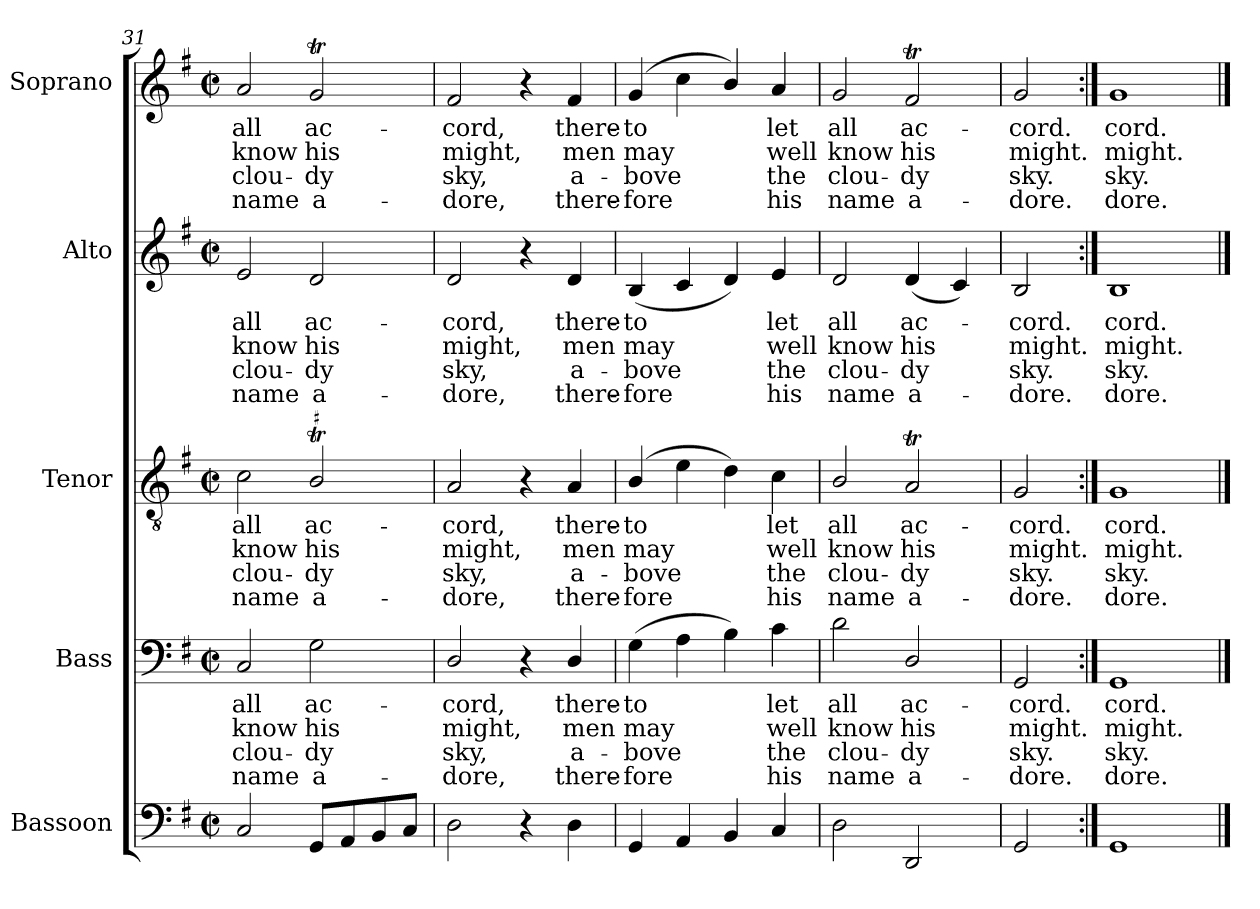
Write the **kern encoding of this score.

**kern	**kern	**text	**text	**text	**text	**kern	**text	**text	**text	**text	**kern	**text	**text	**text	**text	**kern	**text	**text	**text	**text
*part5	*part4	*part4	*part4	*part4	*part4	*part3	*part3	*part3	*part3	*part3	*part2	*part2	*part2	*part2	*part2	*part1	*part1	*part1	*part1	*part1
*staff5	*staff4	*staff4	*staff4	*staff4	*staff4	*staff3	*staff3	*staff3	*staff3	*staff3	*staff2	*staff2	*staff2	*staff2	*staff2	*staff1	*staff1	*staff1	*staff1	*staff1
*I"Bassoon	*I"Bass	*	*	*	*	*I"Tenor	*	*	*	*	*I"Alto	*	*	*	*	*I"Soprano	*	*	*	*
*I'Bsn.	*I'B.	*	*	*	*	*I'T.	*	*	*	*	*I'A.	*	*	*	*	*I'S.	*	*	*	*
*clefF4	*clefF4	*	*	*	*	*clefGv2	*	*	*	*	*clefG2	*	*	*	*	*clefG2	*	*	*	*
*	*	*	*	*	*	*ITrd7c12	*	*	*	*	*	*	*	*	*	*	*	*	*	*
*k[f#]	*k[f#]	*	*	*	*	*k[f#]	*	*	*	*	*k[f#]	*	*	*	*	*k[f#]	*	*	*	*
*G:	*G:	*	*	*	*	*G:	*	*	*	*	*G:	*	*	*	*	*G:	*	*	*	*
*M2/2	*M2/2	*	*	*	*	*M2/2	*	*	*	*	*M2/2	*	*	*	*	*M2/2	*	*	*	*
*met(c|)	*met(c|)	*	*	*	*	*met(c|)	*	*	*	*	*met(c|)	*	*	*	*	*met(c|)	*	*	*	*
=31	=31	=31	=31	=31	=31	=31	=31	=31	=31	=31	=31	=31	=31	=31	=31	=31	=31	=31	=31	=31
!	!	!LO:LY:b:color=#000000	!LO:LY:b:color=#000000	!LO:LY:b:color=#000000	!LO:LY:b:color=#000000	!	!	!	!	!	!	!	!	!	!	!	!	!	!	!
!	!	!	!	!	!	!	!LO:LY:b:color=#000000	!LO:LY:b:color=#000000	!LO:LY:b:color=#000000	!LO:LY:b:color=#000000	!	!	!	!	!	!	!	!	!	!
!	!	!	!	!	!	!	!	!	!	!	!	!LO:LY:b:color=#000000	!LO:LY:b:color=#000000	!LO:LY:b:color=#000000	!LO:LY:b:color=#000000	!	!	!	!	!
!	!	!	!	!	!	!	!	!	!	!	!	!	!	!	!	!	!LO:LY:b:color=#000000	!LO:LY:b:color=#000000	!LO:LY:b:color=#000000	!LO:LY:b:color=#000000
2Ci/	2Ci/	all	know	clou-	-name	2Ci\	all	know	clou-	-name	2ei/	all	know	clou-	-name	2ai/	all	know	clou-	-name
!	!	!LO:LY:b:color=#000000	!LO:LY:b:color=#000000	!LO:LY:b:color=#000000	!LO:LY:b:color=#000000	!	!	!	!	!	!	!	!	!	!	!	!	!	!	!
!	!	!	!	!	!	!	!LO:LY:b:color=#000000	!LO:LY:b:color=#000000	!LO:LY:b:color=#000000	!LO:LY:b:color=#000000	!	!	!	!	!	!	!	!	!	!
!	!	!	!	!	!	!	!	!	!	!	!	!LO:LY:b:color=#000000	!LO:LY:b:color=#000000	!LO:LY:b:color=#000000	!LO:LY:b:color=#000000	!	!	!	!	!
!	!	!	!	!	!	!	!	!	!	!	!	!	!	!	!	!	!LO:LY:b:color=#000000	!LO:LY:b:color=#000000	!LO:LY:b:color=#000000	!LO:LY:b:color=#000000
8GGi/L	2Gi\	ac-	his	dy	a-	2BBTi/	ac-	his	dy	a-	2di/	ac-	his	dy	a-	2gTi/	ac-	his	dy	a-
8AAi/	.	.	.	.	.	.	.	.	.	.	.	.	.	.	.	.	.	.	.	.
8BBi/	.	.	.	.	.	.	.	.	.	.	.	.	.	.	.	.	.	.	.	.
8Ci/J	.	.	.	.	.	.	.	.	.	.	.	.	.	.	.	.	.	.	.	.
=32	=32	=32	=32	=32	=32	=32	=32	=32	=32	=32	=32	=32	=32	=32	=32	=32	=32	=32	=32	=32
!	!	!LO:LY:b:color=#000000	!LO:LY:b:color=#000000	!LO:LY:b:color=#000000	!LO:LY:b:color=#000000	!	!	!	!	!	!	!	!	!	!	!	!	!	!	!
!	!	!	!	!	!	!	!LO:LY:b:color=#000000	!LO:LY:b:color=#000000	!LO:LY:b:color=#000000	!LO:LY:b:color=#000000	!	!	!	!	!	!	!	!	!	!
!	!	!	!	!	!	!	!	!	!	!	!	!LO:LY:b:color=#000000	!LO:LY:b:color=#000000	!LO:LY:b:color=#000000	!LO:LY:b:color=#000000	!	!	!	!	!
!	!	!	!	!	!	!	!	!	!	!	!	!	!	!	!	!	!LO:LY:b:color=#000000	!LO:LY:b:color=#000000	!LO:LY:b:color=#000000	!LO:LY:b:color=#000000
2Di\	2Di/	-cord,	might,	-sky,	dore,	2AAi/	-cord,	might,	-sky,	dore,	2di/	-cord,	might,	-sky,	dore,	2f#i/	-cord,	might,	-sky,	dore,
4r	4r	.	.	.	.	4r	.	.	.	.	4r	.	.	.	.	4r	.	.	.	.
!	!	!LO:LY:b:color=#000000	!LO:LY:b:color=#000000	!LO:LY:b:color=#000000	!LO:LY:b:color=#000000	!	!	!	!	!	!	!	!	!	!	!	!	!	!	!
!	!	!	!	!	!	!	!LO:LY:b:color=#000000	!LO:LY:b:color=#000000	!LO:LY:b:color=#000000	!LO:LY:b:color=#000000	!	!	!	!	!	!	!	!	!	!
!	!	!	!	!	!	!	!	!	!	!	!	!LO:LY:b:color=#000000	!LO:LY:b:color=#000000	!LO:LY:b:color=#000000	!LO:LY:b:color=#000000	!	!	!	!	!
!	!	!	!	!	!	!	!	!	!	!	!	!	!	!	!	!	!LO:LY:b:color=#000000	!LO:LY:b:color=#000000	!LO:LY:b:color=#000000	!LO:LY:b:color=#000000
4Di\	4Di/	there-	men	a-	-there-	4AAi/	there-	men	a-	-there-	4di/	there-	men	a-	-there-	4f#i/	there-	men	a-	-there-
=33	=33	=33	=33	=33	=33	=33	=33	=33	=33	=33	=33	=33	=33	=33	=33	=33	=33	=33	=33	=33
!	!	!LO:LY:b:color=#000000	!LO:LY:b:color=#000000	!LO:LY:b:color=#000000	!LO:LY:b:color=#000000	!	!	!	!	!	!	!	!	!	!	!	!	!	!	!
!	!	!	!	!	!	!	!LO:LY:b:color=#000000	!LO:LY:b:color=#000000	!LO:LY:b:color=#000000	!LO:LY:b:color=#000000	!	!	!	!	!	!	!	!	!	!
!	!	!	!	!	!	!	!	!	!	!	!	!LO:LY:b:color=#000000	!LO:LY:b:color=#000000	!LO:LY:b:color=#000000	!LO:LY:b:color=#000000	!	!	!	!	!
!	!	!	!	!	!	!	!	!	!	!	!	!	!	!	!	!	!LO:LY:b:color=#000000	!LO:LY:b:color=#000000	!LO:LY:b:color=#000000	!LO:LY:b:color=#000000
4GGi/	(4Gi\	-to	may	-bove	fore	(4BBi/	-to	may	-bove	fore	(4Bi/	-to	may	-bove	fore	(4gi/	-to	may	-bove	fore
4AAi/	4Ai\	.	.	.	.	4Ei\	.	.	.	.	4ci/	.	.	.	.	4cci\	.	.	.	.
4BBi/	4Bi\)	.	.	.	.	4Di\)	.	.	.	.	4di/)	.	.	.	.	4bi/)	.	.	.	.
!	!	!LO:LY:b:color=#000000	!LO:LY:b:color=#000000	!LO:LY:b:color=#000000	!LO:LY:b:color=#000000	!	!	!	!	!	!	!	!	!	!	!	!	!	!	!
!	!	!	!	!	!	!	!LO:LY:b:color=#000000	!LO:LY:b:color=#000000	!LO:LY:b:color=#000000	!LO:LY:b:color=#000000	!	!	!	!	!	!	!	!	!	!
!	!	!	!	!	!	!	!	!	!	!	!	!LO:LY:b:color=#000000	!LO:LY:b:color=#000000	!LO:LY:b:color=#000000	!LO:LY:b:color=#000000	!	!	!	!	!
!	!	!	!	!	!	!	!	!	!	!	!	!	!	!	!	!	!LO:LY:b:color=#000000	!LO:LY:b:color=#000000	!LO:LY:b:color=#000000	!LO:LY:b:color=#000000
4Ci/	4ci\	let	well	the	his	4Ci\	let	well	the	his	4ei/	let	well	the	his	4ai/	let	well	the	his
=34	=34	=34	=34	=34	=34	=34	=34	=34	=34	=34	=34	=34	=34	=34	=34	=34	=34	=34	=34	=34
!	!	!LO:LY:b:color=#000000	!LO:LY:b:color=#000000	!LO:LY:b:color=#000000	!LO:LY:b:color=#000000	!	!	!	!	!	!	!	!	!	!	!	!	!	!	!
!	!	!	!	!	!	!	!LO:LY:b:color=#000000	!LO:LY:b:color=#000000	!LO:LY:b:color=#000000	!LO:LY:b:color=#000000	!	!	!	!	!	!	!	!	!	!
!	!	!	!	!	!	!	!	!	!	!	!	!LO:LY:b:color=#000000	!LO:LY:b:color=#000000	!LO:LY:b:color=#000000	!LO:LY:b:color=#000000	!	!	!	!	!
!	!	!	!	!	!	!	!	!	!	!	!	!	!	!	!	!	!LO:LY:b:color=#000000	!LO:LY:b:color=#000000	!LO:LY:b:color=#000000	!LO:LY:b:color=#000000
2Di\	2di\	all	know	clou-	-name	2BBi/	all	know	clou-	-name	2di/	all	know	clou-	-name	2gi/	all	know	clou-	-name
!	!	!LO:LY:b:color=#000000	!LO:LY:b:color=#000000	!LO:LY:b:color=#000000	!LO:LY:b:color=#000000	!	!	!	!	!	!	!	!	!	!	!	!	!	!	!
!	!	!	!	!	!	!	!LO:LY:b:color=#000000	!LO:LY:b:color=#000000	!LO:LY:b:color=#000000	!LO:LY:b:color=#000000	!	!	!	!	!	!	!	!	!	!
!	!	!	!	!	!	!	!	!	!	!	!	!LO:LY:b:color=#000000	!LO:LY:b:color=#000000	!LO:LY:b:color=#000000	!LO:LY:b:color=#000000	!	!	!	!	!
!	!	!	!	!	!	!	!	!	!	!	!	!	!	!	!	!	!LO:LY:b:color=#000000	!LO:LY:b:color=#000000	!LO:LY:b:color=#000000	!LO:LY:b:color=#000000
2DDi/	2Di/	ac-	his	dy	a-	2AATi/	ac-	his	dy	a-	(4di/	ac-	his	dy	a-	2f#ti/	ac-	his	dy	a-
.	.	.	.	.	.	.	.	.	.	.	4ci/)	.	.	.	.	.	.	.	.	.
=35	=35	=35	=35	=35	=35	=35	=35	=35	=35	=35	=35	=35	=35	=35	=35	=35	=35	=35	=35	=35
!	!	!LO:LY:b:color=#000000	!LO:LY:b:color=#000000	!LO:LY:b:color=#000000	!LO:LY:b:color=#000000	!	!	!	!	!	!	!	!	!	!	!	!	!	!	!
!	!	!	!	!	!	!	!LO:LY:b:color=#000000	!LO:LY:b:color=#000000	!LO:LY:b:color=#000000	!LO:LY:b:color=#000000	!	!	!	!	!	!	!	!	!	!
!	!	!	!	!	!	!	!	!	!	!	!	!LO:LY:b:color=#000000	!LO:LY:b:color=#000000	!LO:LY:b:color=#000000	!LO:LY:b:color=#000000	!	!	!	!	!
!	!	!	!	!	!	!	!	!	!	!	!	!	!	!	!	!	!LO:LY:b:color=#000000	!LO:LY:b:color=#000000	!LO:LY:b:color=#000000	!LO:LY:b:color=#000000
2GGi/	2GGi/	-cord.	might.	-sky.	dore.	2GGi/	-cord.	might.	-sky.	dore.	2Bi/	-cord.	might.	-sky.	dore.	2gi/	-cord.	might.	-sky.	dore.
=36:|!	=36:|!	=36:|!	=36:|!	=36:|!	=36:|!	=36:|!	=36:|!	=36:|!	=36:|!	=36:|!	=36:|!	=36:|!	=36:|!	=36:|!	=36:|!	=36:|!	=36:|!	=36:|!	=36:|!	=36:|!
!	!	!LO:LY:b:color=#000000	!LO:LY:b:color=#000000	!LO:LY:b:color=#000000	!LO:LY:b:color=#000000	!	!	!	!	!	!	!	!	!	!	!	!	!	!	!
!	!	!	!	!	!	!	!LO:LY:b:color=#000000	!LO:LY:b:color=#000000	!LO:LY:b:color=#000000	!LO:LY:b:color=#000000	!	!	!	!	!	!	!	!	!	!
!	!	!	!	!	!	!	!	!	!	!	!	!LO:LY:b:color=#000000	!LO:LY:b:color=#000000	!LO:LY:b:color=#000000	!LO:LY:b:color=#000000	!	!	!	!	!
!	!	!	!	!	!	!	!	!	!	!	!	!	!	!	!	!	!LO:LY:b:color=#000000	!LO:LY:b:color=#000000	!LO:LY:b:color=#000000	!LO:LY:b:color=#000000
1GGi	1GGi	-cord.	might.	sky.	-dore.	1GGi	-cord.	might.	sky.	-dore.	1Bi	-cord.	might.	sky.	-dore.	1gi	-cord.	might.	sky.	-dore.
==	==	==	==	==	==	==	==	==	==	==	==	==	==	==	==	==	==	==	==	==
*-	*-	*-	*-	*-	*-	*-	*-	*-	*-	*-	*-	*-	*-	*-	*-	*-	*-	*-	*-	*-
